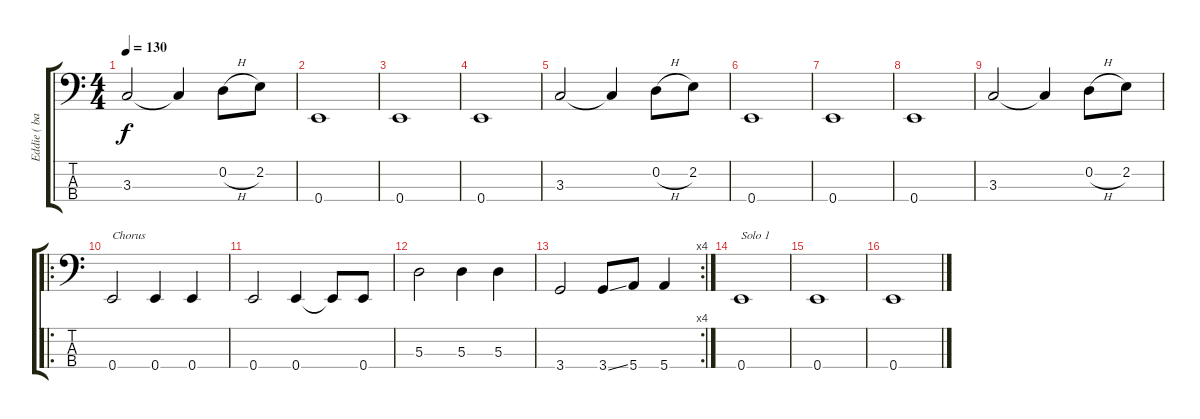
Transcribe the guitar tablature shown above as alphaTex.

\track ("Eddie ( bass )" "Eddie ( ba") {instrument electricbassfinger}
\staff {score tabs}
\tuning (G2 D2 A1 E1) {hide}
\ts (4 4)
\tempo 130
\clef f4
\ks c
3.3.2{dy f} 3.3{t}.4 0.2{h}.8 2.2.8 |
0.4.1 |
0.4.1 |
0.4.1 |
3.3.2 3.3{t}.4 0.2{h}.8 2.2.8 |
0.4.1 |
0.4.1 |
0.4.1 |
3.3.2 3.3{t}.4 0.2{h}.8 2.2.8 |
\ro
0.4.2{txt "Chorus"} 0.4.4 0.4.4 |
0.4.2 0.4.4 0.4{t}.8 0.4.8 |
5.3.2 5.3.4 5.3.4 |
\rc 4
3.4.2 3.4{ss}.8 5.4.8 5.4.4 |
0.4.1{txt "Solo 1"} |
0.4.1 |
0.4.1
